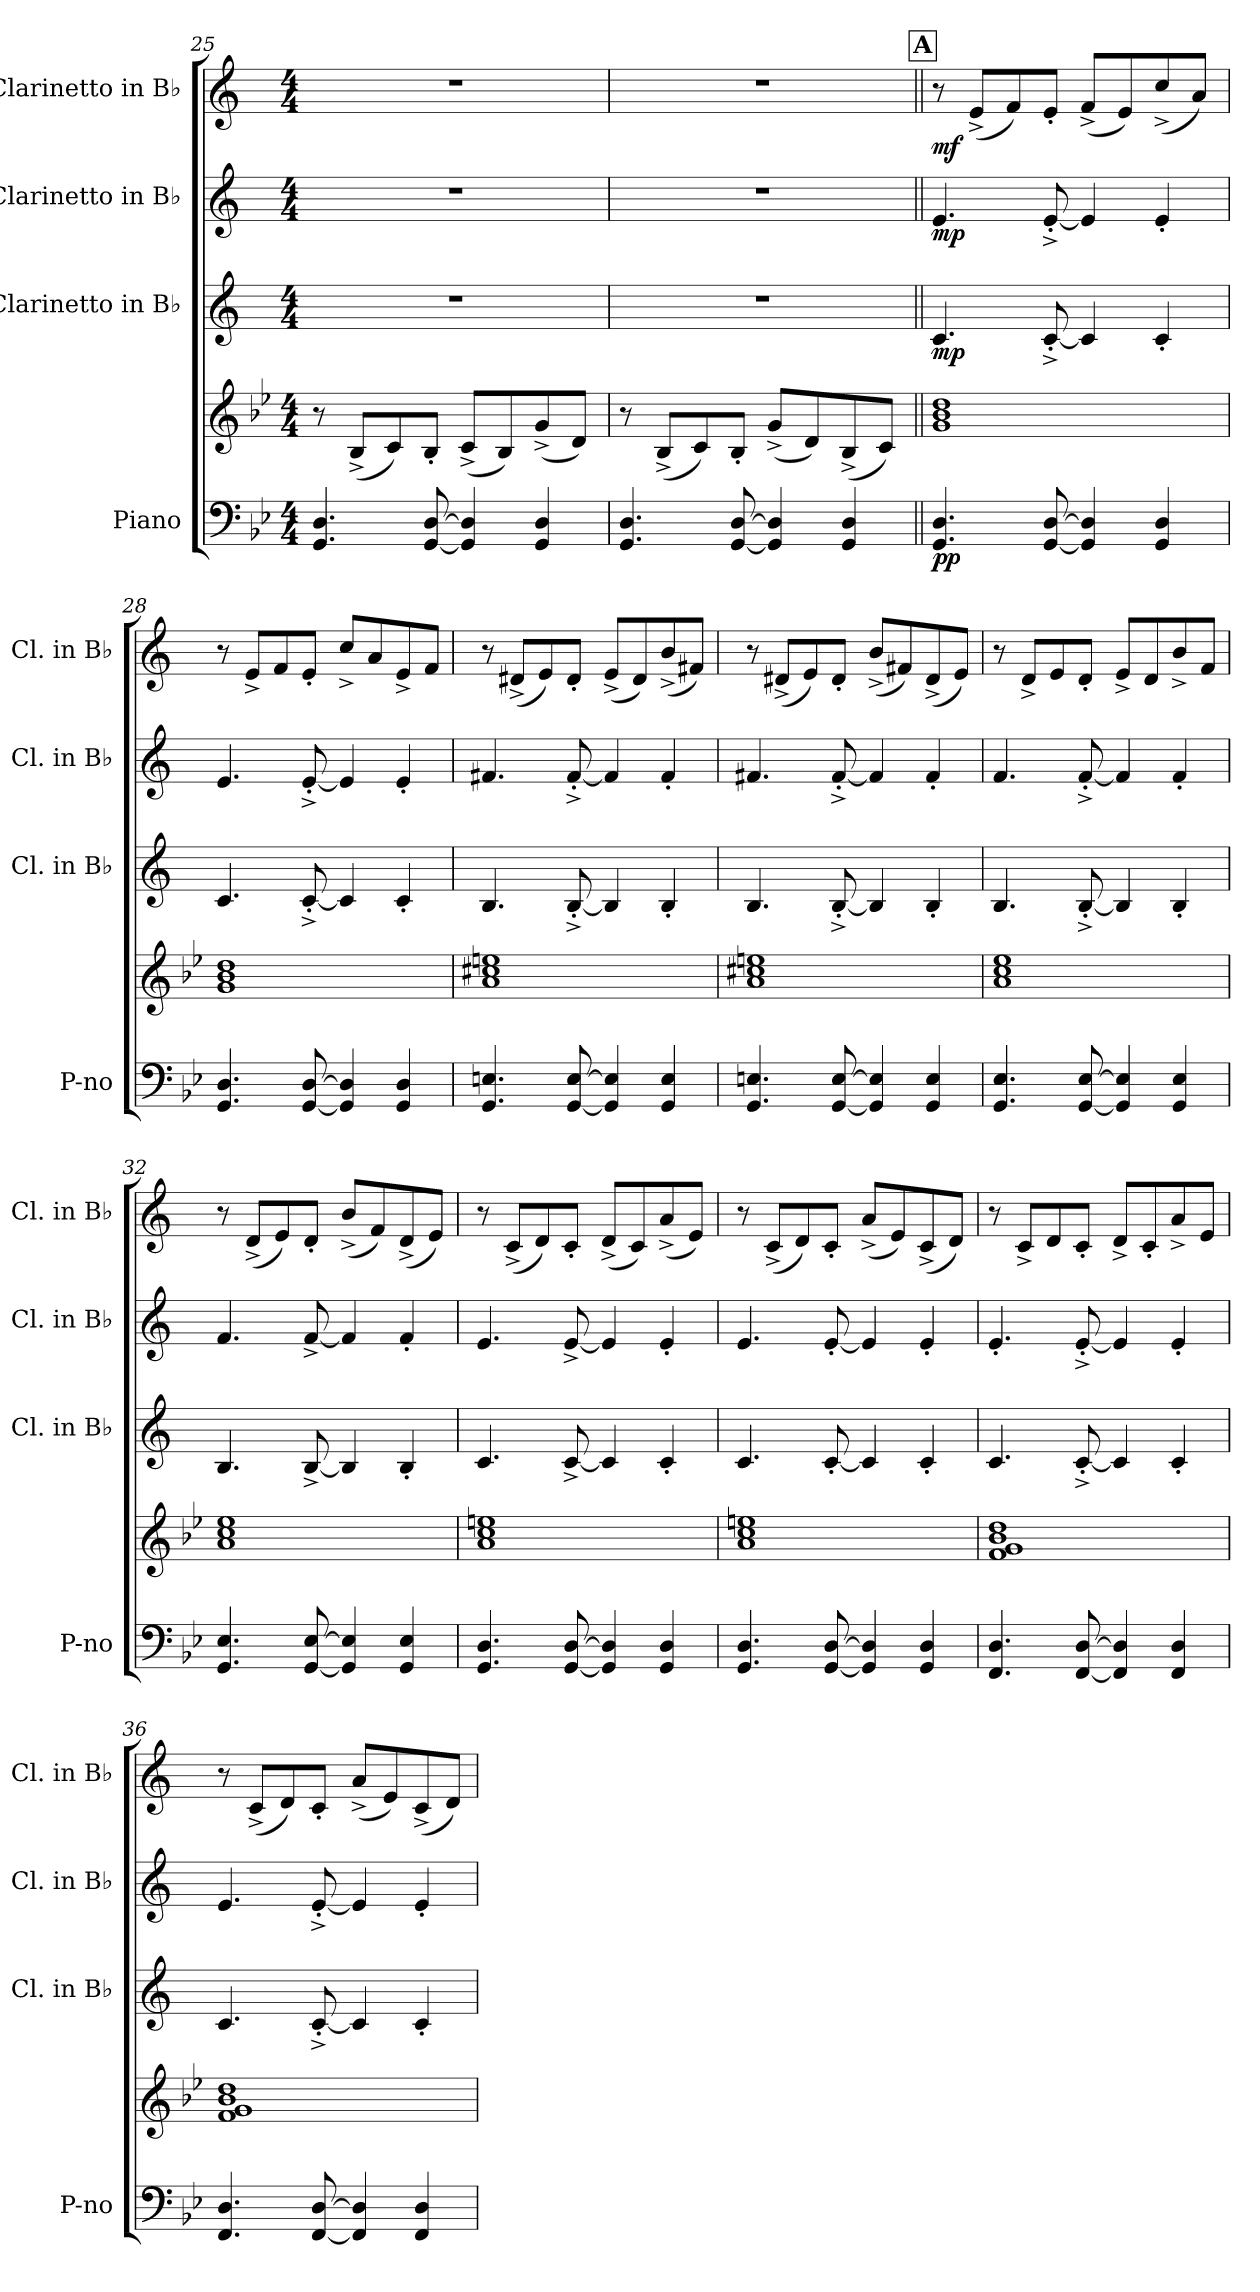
**kern	**kern	**dynam	**kern	**dynam	**kern	**dynam	**kern	**dynam
*part4	*part4	*part4	*part3	*part3	*part2	*part2	*part1	*part1
*staff5	*staff4	*staff4/5	*staff3	*staff3	*staff2	*staff2	*staff1	*staff1
*I"Piano	*	*	*I"Clarinetto in B♭	*	*I"Clarinetto in B♭	*	*I"Clarinetto in B♭	*
*I'P-no	*	*	*I'Cl. in B♭	*	*I'Cl. in B♭	*	*I'Cl. in B♭	*
*clefF4	*clefG2	*	*clefG2	*	*clefG2	*	*clefG2	*
*	*	*	*ITrd1c2	*	*ITrd1c2	*	*ITrd1c2	*
*k[b-e-]	*k[b-e-]	*	*k[b-e-]	*	*k[b-e-]	*	*k[b-e-]	*
*M4/4	*M4/4	*	*M4/4	*	*M4/4	*	*M4/4	*
=25	=25	=25	=25	=25	=25	=25	=25	=25
4.GG/ 4.D/	8r	.	1r	.	1r	.	1r	.
.	(<8B-^/L	.	.	.	.	.	.	.
.	8c/)	.	.	.	.	.	.	.
[8GG/ [8D/	8B-'/J	.	.	.	.	.	.	.
4GG/] 4D/]	(<8c^/L	.	.	.	.	.	.	.
.	8B-/)	.	.	.	.	.	.	.
4GG/ 4D/	(<8g^/	.	.	.	.	.	.	.
.	8d/J)	.	.	.	.	.	.	.
=26	=26	=26	=26	=26	=26	=26	=26	=26
4.GG/ 4.D/	8r	.	1r	.	1r	.	1r	.
.	(<8B-^/L	.	.	.	.	.	.	.
.	8c/)	.	.	.	.	.	.	.
[8GG/ [8D/	8B-'/J	.	.	.	.	.	.	.
4GG/] 4D/]	(<8g^/L	.	.	.	.	.	.	.
.	8d/)	.	.	.	.	.	.	.
4GG/ 4D/	(<8B-^/	.	.	.	.	.	.	.
.	8c/J)	.	.	.	.	.	.	.
!!LO:REH:place=s1:a:B:fs=14:t=A
=27||	=27||	=27||	=27||	=27||	=27||	=27||	=27||	=27||
!	!	!LO:DY:b=2	!	!	!	!	!	!
!	!	!LO:DY:n=1:b	!	!LO:DY:b	!	!LO:DY:b	!	!LO:DY:b
4.GG/ 4.D/	1g 1b- 1dd	p p	4.B-/	mp	4.d/	mp	8r	mf
.	.	.	.	.	.	.	(<8d^/L	.
.	.	.	.	.	.	.	8e-/)	.
[8GG/ [8D/	.	.	[8B-'^/	.	[8d'^/	.	8d'/J	.
4GG/] 4D/]	.	.	4B-/]	.	4d/]	.	(<8e-^/L	.
.	.	.	.	.	.	.	8d/)	.
4GG/ 4D/	.	.	4B-'/	.	4d'/	.	(<8b-^/	.
.	.	.	.	.	.	.	8g/J)	.
!!LO:LB:g=z
=28	=28	=28	=28	=28	=28	=28	=28	=28
4.GG/ 4.D/	1g 1b- 1dd	.	4.B-/	.	4.d/	.	8r	.
.	.	.	.	.	.	.	8d^/L	.
.	.	.	.	.	.	.	8e-/	.
[8GG/ [8D/	.	.	[8B-'^/	.	[8d'^/	.	8d'/J	.
4GG/] 4D/]	.	.	4B-/]	.	4d/]	.	8b-^/L	.
.	.	.	.	.	.	.	8g/	.
4GG/ 4D/	.	.	4B-'/	.	4d'/	.	8d^/	.
.	.	.	.	.	.	.	8e-/J	.
=29	=29	=29	=29	=29	=29	=29	=29	=29
4.GG/ 4.En/	1a 1cc#X 1een	.	4.A/	.	4.en/	.	8r	.
.	.	.	.	.	.	.	(<8c#X^/L	.
.	.	.	.	.	.	.	8d/)	.
[8GG/ [8E/	.	.	[8A'^/	.	[8e'^/	.	8c#'/J	.
4GG/] 4E/]	.	.	4A/]	.	4e/]	.	(<8d^/L	.
.	.	.	.	.	.	.	8c#/)	.
4GG/ 4E/	.	.	4A'/	.	4e'/	.	(<8a^/	.
.	.	.	.	.	.	.	8en/J)	.
=30	=30	=30	=30	=30	=30	=30	=30	=30
4.GG/ 4.En/	1a 1cc#X 1een	.	4.A/	.	4.en/	.	8r	.
.	.	.	.	.	.	.	(<8c#X^/L	.
.	.	.	.	.	.	.	8d/)	.
[8GG/ [8E/	.	.	[8A'^/	.	[8e'^/	.	8c#'/J	.
4GG/] 4E/]	.	.	4A/]	.	4e/]	.	(<8a^/L	.
.	.	.	.	.	.	.	8en/)	.
4GG/ 4E/	.	.	4A'/	.	4e'/	.	(<8c#^/	.
.	.	.	.	.	.	.	8d/J)	.
!!LO:PB:g=z
=31	=31	=31	=31	=31	=31	=31	=31	=31
4.GG/ 4.E-/	1a 1cc 1ee-	.	4.A/	.	4.e-/	.	8r	.
.	.	.	.	.	.	.	8c^/L	.
.	.	.	.	.	.	.	8d/	.
[8GG/ [8E-/	.	.	[8A'^/	.	[8e-'^/	.	8c'/J	.
4GG/] 4E-/]	.	.	4A/]	.	4e-/]	.	8d^/L	.
.	.	.	.	.	.	.	8c/	.
4GG/ 4E-/	.	.	4A'/	.	4e-'/	.	8a^/	.
.	.	.	.	.	.	.	8e-/J	.
=32	=32	=32	=32	=32	=32	=32	=32	=32
4.GG/ 4.E-/	1a 1cc 1ee-	.	4.A/	.	4.e-/	.	8r	.
.	.	.	.	.	.	.	(<8c^/L	.
.	.	.	.	.	.	.	8d/)	.
[8GG/ [8E-/	.	.	[8A^/	.	[8e-^/	.	8c'/J	.
4GG/] 4E-/]	.	.	4A/]	.	4e-/]	.	(<8a^/L	.
.	.	.	.	.	.	.	8e-/)	.
4GG/ 4E-/	.	.	4A'/	.	4e-'/	.	(<8c^/	.
.	.	.	.	.	.	.	8d/J)	.
=33	=33	=33	=33	=33	=33	=33	=33	=33
4.GG/ 4.D/	1a 1cc 1een	.	4.B-/	.	4.d/	.	8r	.
.	.	.	.	.	.	.	(<8B-^/L	.
.	.	.	.	.	.	.	8c/)	.
[8GG/ [8D/	.	.	[8B-^/	.	[8d^/	.	8B-'/J	.
4GG/] 4D/]	.	.	4B-/]	.	4d/]	.	(<8c^/L	.
.	.	.	.	.	.	.	8B-/)	.
4GG/ 4D/	.	.	4B-'/	.	4d'/	.	(<8g^/	.
.	.	.	.	.	.	.	8d/J)	.
=34	=34	=34	=34	=34	=34	=34	=34	=34
4.GG/ 4.D/	1a 1cc 1een	.	4.B-/	.	4.d/	.	8r	.
.	.	.	.	.	.	.	(<8B-^/L	.
.	.	.	.	.	.	.	8c/)	.
[8GG/ [8D/	.	.	[8B-'/	.	[8d'/	.	8B-'/J	.
4GG/] 4D/]	.	.	4B-/]	.	4d/]	.	(<8g^/L	.
.	.	.	.	.	.	.	8d/)	.
4GG/ 4D/	.	.	4B-'/	.	4d'/	.	(<8B-^/	.
.	.	.	.	.	.	.	8c/J)	.
!!LO:LB:g=z
=35	=35	=35	=35	=35	=35	=35	=35	=35
4.FF/ 4.D/	1f 1g 1b- 1dd	.	4.B-/	.	4.d'/	.	8r	.
.	.	.	.	.	.	.	8B-^/L	.
.	.	.	.	.	.	.	8c/	.
[8FF/ [8D/	.	.	[8B-'^/	.	[8d'^/	.	8B-'/J	.
4FF/] 4D/]	.	.	4B-/]	.	4d/]	.	8c^/L	.
.	.	.	.	.	.	.	8B-'/	.
4FF/ 4D/	.	.	4B-'/	.	4d'/	.	8g^/	.
.	.	.	.	.	.	.	8d/J	.
=36	=36	=36	=36	=36	=36	=36	=36	=36
4.FF/ 4.D/	1f 1g 1b- 1dd	.	4.B-/	.	4.d/	.	8r	.
.	.	.	.	.	.	.	(<8B-^/L	.
.	.	.	.	.	.	.	8c/)	.
[8FF/ [8D/	.	.	[8B-'^/	.	[8d'^/	.	8B-'/J	.
4FF/] 4D/]	.	.	4B-/]	.	4d/]	.	(<8g^/L	.
.	.	.	.	.	.	.	8d/)	.
4FF/ 4D/	.	.	4B-'/	.	4d'/	.	(<8B-^/	.
.	.	.	.	.	.	.	8c/J)	.
=	=	=	=	=	=	=	=	=
*-	*-	*-	*-	*-	*-	*-	*-	*-
